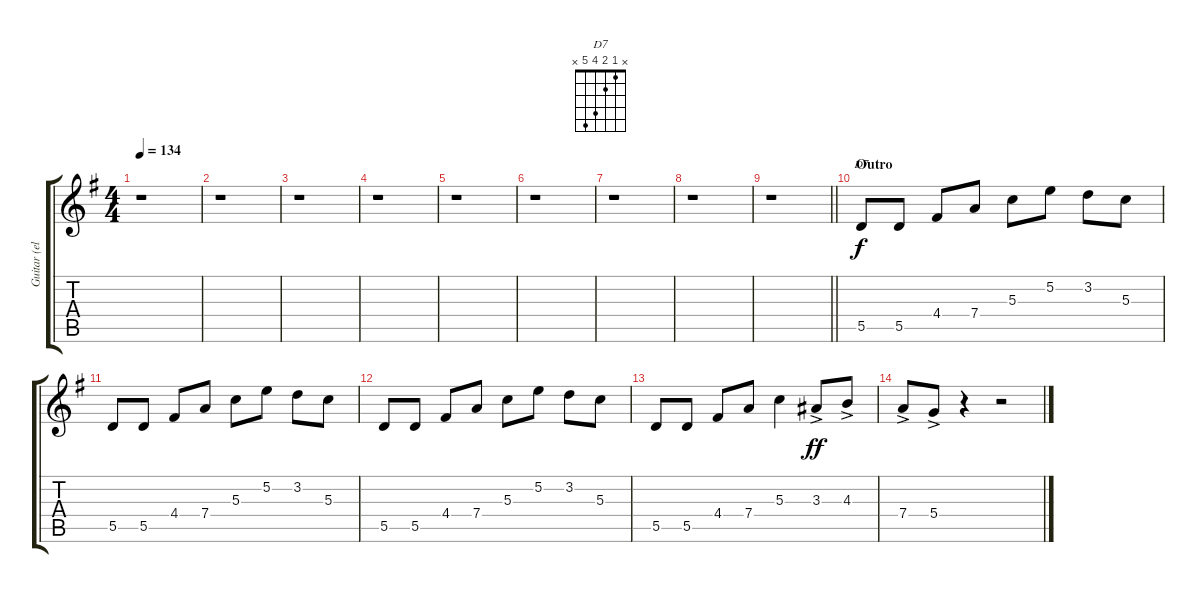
\track ("Guitar (elec.)" "Guitar (el") {instrument electricguitarjazz}
\staff {score tabs}
\tuning (E4 B3 G3 D3 A2 E2) {hide}
\chord ("D7" x 1 2 4 5 x)
\ts (4 4)
\tempo 134
\clef g2
\ks g
r.1{dy f} |
r.1 |
r.1 |
r.1 |
r.1 |
r.1 |
r.1 |
r.1 |
\barLineRight lightlight
r.1 |
\section ("" "Outro")
5.5.8{ch "D7"} 5.5.8 4.4.8 7.4.8 5.3.8 5.2.8 3.2.8 5.3.8 |
5.5.8 5.5.8 4.4.8 7.4.8 5.3.8 5.2.8 3.2.8 5.3.8 |
5.5.8 5.5.8 4.4.8 7.4.8 5.3.8 5.2.8 3.2.8 5.3.8 |
5.5.8 5.5.8 4.4.8 7.4.8 5.3.4 3.3{ac}.8{dy ff} 4.3{ac}.8 |
7.4{ac}.8 5.4{ac}.8 r.4 r.2
